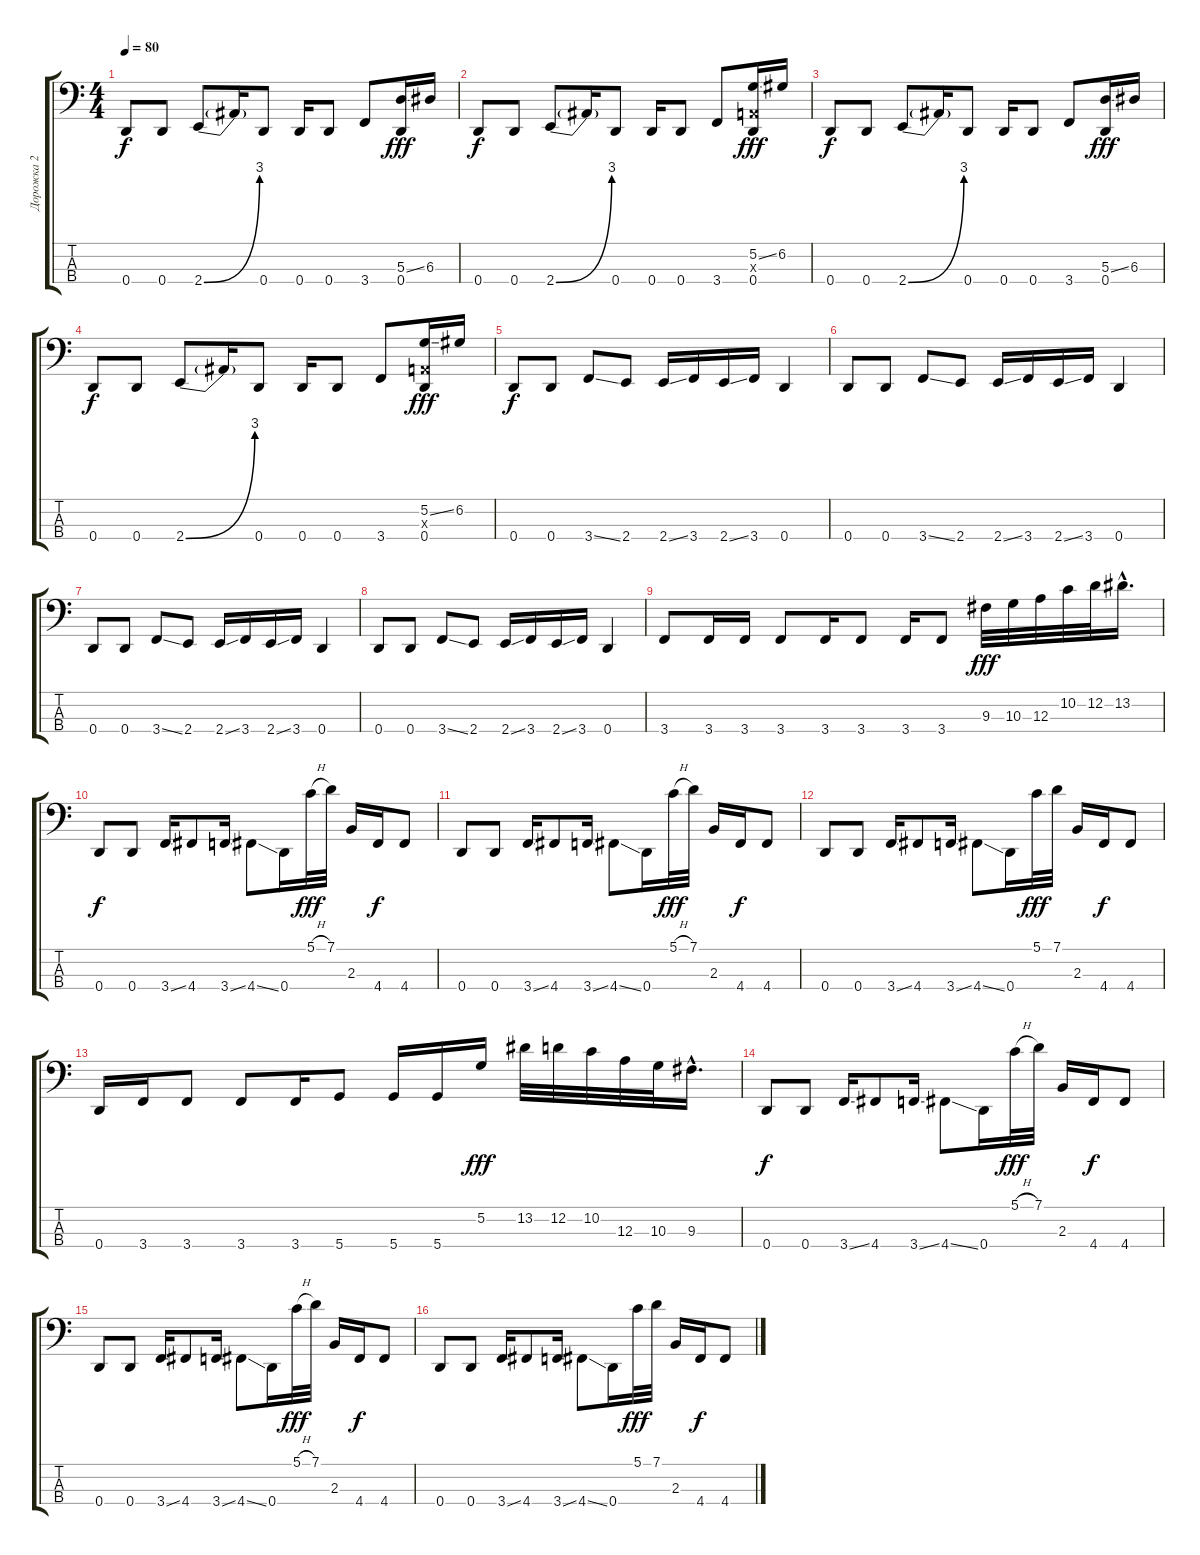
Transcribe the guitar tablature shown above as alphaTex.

\track ("Дорожка 2" "Дорожка 2") {instrument electricbassfinger}
\staff {score tabs}
\tuning (G2 D2 A1 D1) {hide}
\ts (4 4)
\tempo 80
\clef f4
\ks c
0.4.8{dy f} 0.4.8 2.4{be (bend 0 0 60 12)}.8 2.4{t}.16 0.4.8 0.4.16 0.4.8 3.4.8 (5.3{ss} 0.4).16{dy fff} 6.3.16 |
0.4.8{dy f} 0.4.8 2.4{be (bend 0 0 60 12)}.8 2.4{t}.16 0.4.8 0.4.16 0.4.8 3.4.8 (5.2{ss} 0.3{x} 0.4).16{dy fff} 6.2.16 |
0.4.8{dy f} 0.4.8 2.4{be (bend 0 0 60 12)}.8 2.4{t}.16 0.4.8 0.4.16 0.4.8 3.4.8 (5.3{ss} 0.4).16{dy fff} 6.3.16 |
0.4.8{dy f} 0.4.8 2.4{be (bend 0 0 60 12)}.8 2.4{t}.16 0.4.8 0.4.16 0.4.8 3.4.8 (5.2{ss} 0.3{x} 0.4).16{dy fff} 6.2.16 |
0.4.8{dy f} 0.4.8 3.4{ss}.8 2.4.8 2.4{ss}.16 3.4.16 2.4{ss}.16 3.4.16 0.4.4 |
0.4.8 0.4.8 3.4{ss}.8 2.4.8 2.4{ss}.16 3.4.16 2.4{ss}.16 3.4.16 0.4.4 |
0.4.8 0.4.8 3.4{ss}.8 2.4.8 2.4{ss}.16 3.4.16 2.4{ss}.16 3.4.16 0.4.4 |
0.4.8 0.4.8 3.4{ss}.8 2.4.8 2.4{ss}.16 3.4.16 2.4{ss}.16 3.4.16 0.4.4 |
3.4.8 3.4.16 3.4.16 3.4.8 3.4.16 3.4.8 3.4.16 3.4.8 9.3.32{dy fff} 10.3.32 12.3.32 10.2.32 12.2.32 13.2{hac}.16{d} |
0.4.8{dy f} 0.4.8 3.4{ss}.16 4.4.8 3.4{ss}.16 4.4{ss}.8 0.4.16 5.1{h}.32{dy fff} 7.1.32 2.3.16 4.4.16{dy f} 4.4.8 |
0.4.8 0.4.8 3.4{ss}.16 4.4.8 3.4{ss}.16 4.4{ss}.8 0.4.16 5.1{h}.32{dy fff} 7.1.32 2.3.16 4.4.16{dy f} 4.4.8 |
0.4.8 0.4.8 3.4{ss}.16 4.4.8 3.4{ss}.16 4.4{ss}.8 0.4.16 5.1.32{dy fff} 7.1.32 2.3.16 4.4.16{dy f} 4.4.8 |
0.4.16 3.4.16 3.4.8 3.4.8 3.4.16 5.4.8 5.4.16 5.4.16 5.2.16{dy fff} 13.2.32 12.2.32 10.2.32 12.3.32 10.3.32 9.3{hac}.16{d} |
0.4.8{dy f} 0.4.8 3.4{ss}.16 4.4.8 3.4{ss}.16 4.4{ss}.8 0.4.16 5.1{h}.32{dy fff} 7.1.32 2.3.16 4.4.16{dy f} 4.4.8 |
0.4.8 0.4.8 3.4{ss}.16 4.4.8 3.4{ss}.16 4.4{ss}.8 0.4.16 5.1{h}.32{dy fff} 7.1.32 2.3.16 4.4.16{dy f} 4.4.8 |
0.4.8 0.4.8 3.4{ss}.16 4.4.8 3.4{ss}.16 4.4{ss}.8 0.4.16 5.1.32{dy fff} 7.1.32 2.3.16 4.4.16{dy f} 4.4.8
